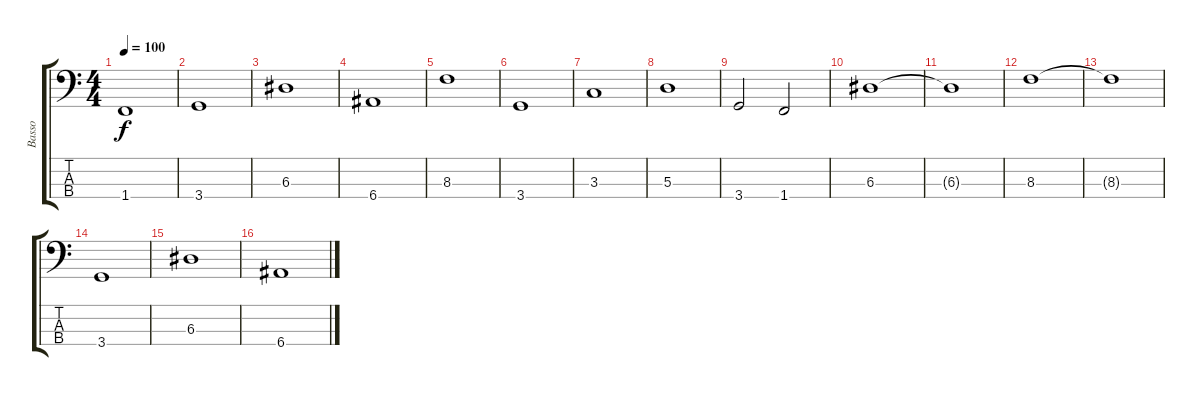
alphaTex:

\track ("Basso" "Basso") {instrument fretlessbass}
\staff {score tabs}
\tuning (G2 D2 A1 E1) {hide}
\ts (4 4)
\tempo 100
\clef f4
\ks c
1.4.1{dy f} |
3.4.1 |
6.3.1 |
6.4.1 |
8.3.1 |
3.4.1 |
3.3.1 |
5.3.1 |
3.4.2 1.4.2 |
6.3.1 |
6.3{t}.1 |
8.3.1 |
8.3{t}.1 |
3.4.1 |
6.3.1 |
6.4.1
